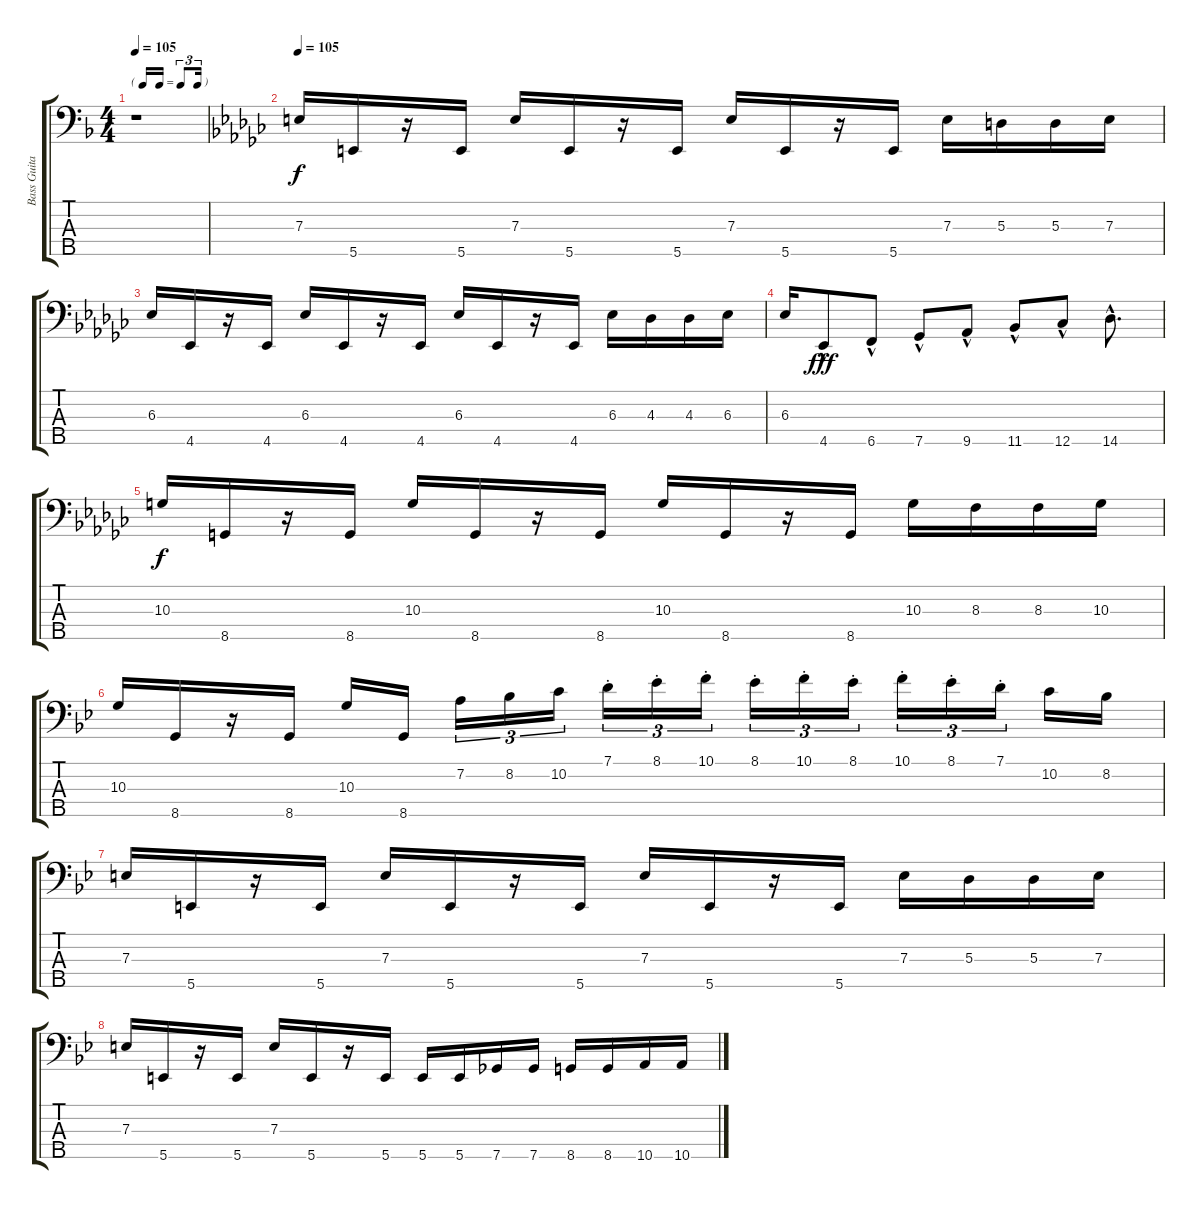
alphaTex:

\track ("Bass Guitar ( Brad Russel )" "Bass Guita") {instrument electricbassfinger}
\staff {score tabs}
\tuning (G2 D2 A1 E1 B0) {hide}
\ts (4 4)
\tf triplet16th
\tempo 105
\clef f4
\ks f
r.1{dy f} |
\tempo 105
\ks gb
7.3.16 5.5.16 r.16 5.5.16 7.3.16 5.5.16 r.16 5.5.16 7.3.16 5.5.16 r.16 5.5.16 7.3.16 5.3.16 5.3.16 7.3.16 |
6.3.16 4.5.16 r.16 4.5.16 6.3.16 4.5.16 r.16 4.5.16 6.3.16 4.5.16 r.16 4.5.16 6.3.16 4.3.16 4.3.16 6.3.16 |
6.3.16 4.5{hac}.8{dy fff} 6.5{hac}.8 7.5{hac}.8 9.5{hac}.8 11.5{hac}.8 12.5{hac}.8 14.5{hac}.8{d} |
10.3.16{dy f} 8.5.16 r.16 8.5.16 10.3.16 8.5.16 r.16 8.5.16 10.3.16 8.5.16 r.16 8.5.16 10.3.16 8.3.16 8.3.16 10.3.16 |
\ks bb
10.3.16 8.5.16 r.16 8.5.16 10.3.16 8.5.16{beam splitsecondary} 7.2.16{tu (3 2)} 8.2.16{tu (3 2)} 10.2.16{tu (3 2)} 7.1{st}.16{tu (3 2)} 8.1{st}.16{tu (3 2)} 10.1{st}.16{tu (3 2) beam splitsecondary} 8.1{st}.16{tu (3 2)} 10.1{st}.16{tu (3 2)} 8.1{st}.16{tu (3 2)} 10.1{st}.16{tu (3 2)} 8.1{st}.16{tu (3 2)} 7.1{st}.16{tu (3 2) beam splitsecondary} 10.2.16 8.2.16 |
7.3.16 5.5.16 r.16 5.5.16 7.3.16 5.5.16 r.16 5.5.16 7.3.16 5.5.16 r.16 5.5.16 7.3.16 5.3.16 5.3.16 7.3.16 |
7.3.16 5.5.16 r.16 5.5.16 7.3.16 5.5.16 r.16 5.5.16 5.5.16 5.5.16 7.5.16 7.5.16 8.5.16 8.5.16 10.5.16 10.5.16
